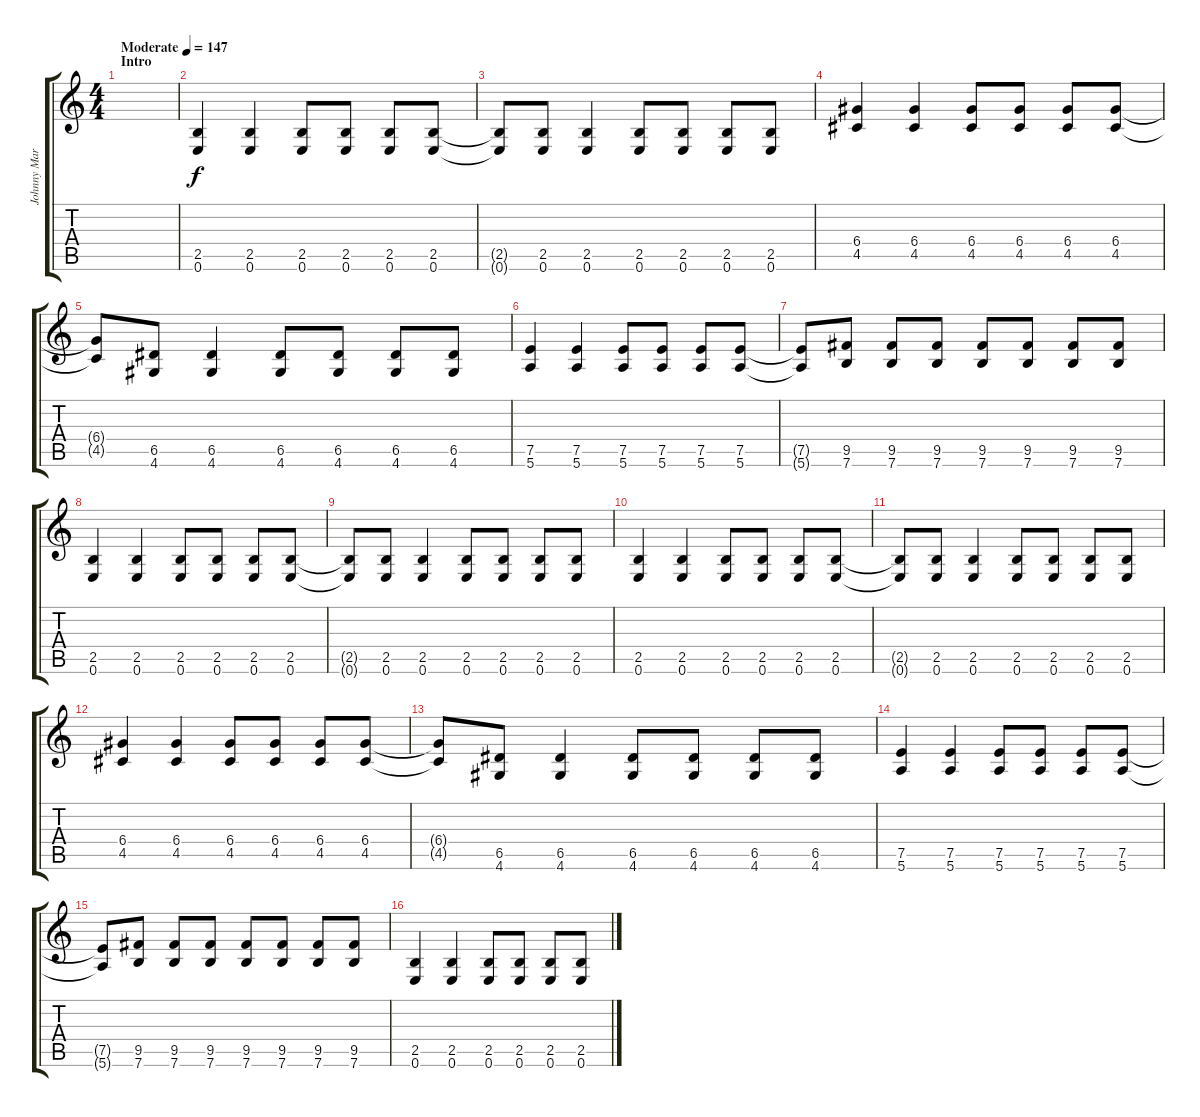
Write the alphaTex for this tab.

\track ("Johnny Marr (Rhythm)" "Johnny Mar") {instrument overdrivenguitar}
\staff {score tabs}
\tuning (E4 B3 G3 D3 A2 E2) {hide}
\ts (4 4)
\section ("" "Intro")
\tempo (147 "Moderate")
\clef g2
\ks c
|
(2.5 0.6).4 (2.5 0.6).4 (2.5 0.6).8 (2.5 0.6).8 (2.5 0.6).8 (2.5 0.6).8 |
(2.5{t} 0.6{t}).8 (2.5 0.6).8 (2.5 0.6).4 (2.5 0.6).8 (2.5 0.6).8 (2.5 0.6).8 (2.5 0.6).8 |
(6.4 4.5).4 (6.4 4.5).4 (6.4 4.5).8 (6.4 4.5).8 (6.4 4.5).8 (6.4 4.5).8 |
(6.4{t} 4.5{t}).8 (6.5 4.6).8 (6.5 4.6).4 (6.5 4.6).8 (6.5 4.6).8 (6.5 4.6).8 (6.5 4.6).8 |
(7.5 5.6).4 (7.5 5.6).4 (7.5 5.6).8 (7.5 5.6).8 (7.5 5.6).8 (7.5 5.6).8 |
(7.5{t} 5.6{t}).8 (9.5 7.6).8 (9.5 7.6).8 (9.5 7.6).8 (9.5 7.6).8 (9.5 7.6).8 (9.5 7.6).8 (9.5 7.6).8 |
(2.5 0.6).4 (2.5 0.6).4 (2.5 0.6).8 (2.5 0.6).8 (2.5 0.6).8 (2.5 0.6).8 |
(2.5{t} 0.6{t}).8 (2.5 0.6).8 (2.5 0.6).4 (2.5 0.6).8 (2.5 0.6).8 (2.5 0.6).8 (2.5 0.6).8 |
(2.5 0.6).4 (2.5 0.6).4 (2.5 0.6).8 (2.5 0.6).8 (2.5 0.6).8 (2.5 0.6).8 |
(2.5{t} 0.6{t}).8 (2.5 0.6).8 (2.5 0.6).4 (2.5 0.6).8 (2.5 0.6).8 (2.5 0.6).8 (2.5 0.6).8 |
(6.4 4.5).4 (6.4 4.5).4 (6.4 4.5).8 (6.4 4.5).8 (6.4 4.5).8 (6.4 4.5).8 |
(6.4{t} 4.5{t}).8 (6.5 4.6).8 (6.5 4.6).4 (6.5 4.6).8 (6.5 4.6).8 (6.5 4.6).8 (6.5 4.6).8 |
(7.5 5.6).4 (7.5 5.6).4 (7.5 5.6).8 (7.5 5.6).8 (7.5 5.6).8 (7.5 5.6).8 |
(7.5{t} 5.6{t}).8 (9.5 7.6).8 (9.5 7.6).8 (9.5 7.6).8 (9.5 7.6).8 (9.5 7.6).8 (9.5 7.6).8 (9.5 7.6).8 |
(2.5 0.6).4 (2.5 0.6).4 (2.5 0.6).8 (2.5 0.6).8 (2.5 0.6).8 (2.5 0.6).8
